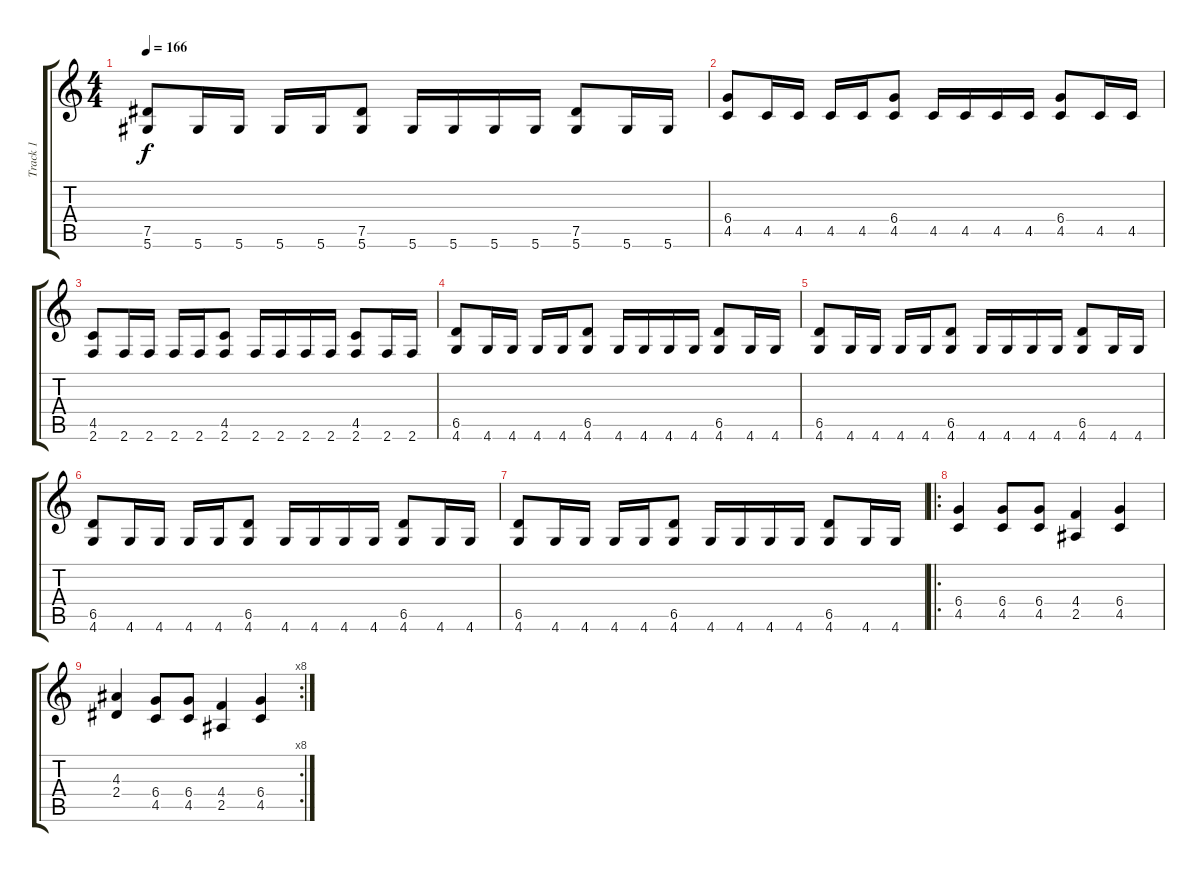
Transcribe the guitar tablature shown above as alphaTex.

\track ("Track 1" "Track 1") {instrument distortionguitar}
\staff {score tabs}
\tuning (Eb4 Bb3 Gb3 Db3 Ab2 Eb2) {hide}
\ts (4 4)
\tempo 166
\clef g2
\ks c
(7.5 5.6).8{dy f} 5.6.16 5.6.16 5.6.16 5.6.16 (7.5 5.6).8 5.6.16 5.6.16 5.6.16 5.6.16 (7.5 5.6).8 5.6.16 5.6.16 |
(6.4 4.5).8 4.5.16 4.5.16 4.5.16 4.5.16 (6.4 4.5).8 4.5.16 4.5.16 4.5.16 4.5.16 (6.4 4.5).8 4.5.16 4.5.16 |
(4.5 2.6).8 2.6.16 2.6.16 2.6.16 2.6.16 (4.5 2.6).8 2.6.16 2.6.16 2.6.16 2.6.16 (4.5 2.6).8 2.6.16 2.6.16 |
(6.5 4.6).8 4.6.16 4.6.16 4.6.16 4.6.16 (6.5 4.6).8 4.6.16 4.6.16 4.6.16 4.6.16 (6.5 4.6).8 4.6.16 4.6.16 |
(6.5 4.6).8 4.6.16 4.6.16 4.6.16 4.6.16 (6.5 4.6).8 4.6.16 4.6.16 4.6.16 4.6.16 (6.5 4.6).8 4.6.16 4.6.16 |
(6.5 4.6).8 4.6.16 4.6.16 4.6.16 4.6.16 (6.5 4.6).8 4.6.16 4.6.16 4.6.16 4.6.16 (6.5 4.6).8 4.6.16 4.6.16 |
(6.5 4.6).8 4.6.16 4.6.16 4.6.16 4.6.16 (6.5 4.6).8 4.6.16 4.6.16 4.6.16 4.6.16 (6.5 4.6).8 4.6.16 4.6.16 |
\ro
(6.4 4.5).4 (6.4 4.5).8 (6.4 4.5).8 (4.4 2.5).4 (6.4 4.5).4 |
\rc 8
(4.3 2.4).4 (6.4 4.5).8 (6.4 4.5).8 (4.4 2.5).4 (6.4 4.5).4
